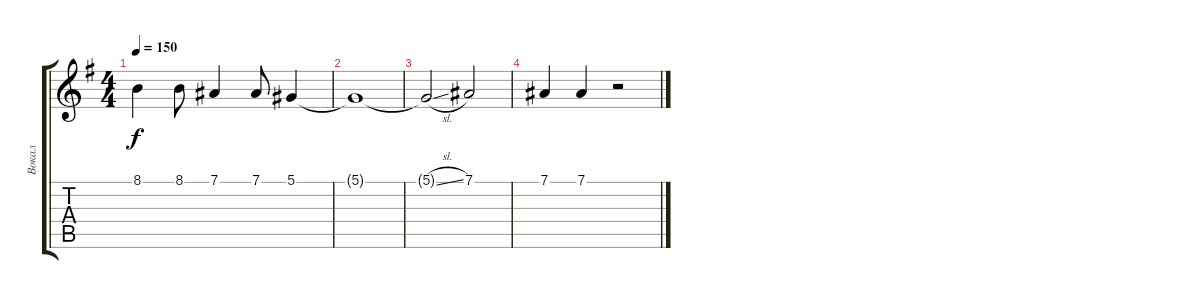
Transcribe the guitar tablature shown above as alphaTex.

\track ("Вокал" "Вокал") {instrument trumpet}
\staff {score tabs}
\tuning (Eb4 Bb3 Gb3 Db3 Ab2 Eb2) {hide}
\ts (4 4)
\tempo 150
\clef g2
\ks eminor
8.1.4{dy f} 8.1.8 7.1.4 7.1.8 5.1.4 |
5.1{t}.1 |
5.1{sl t}.2 7.1.2 |
7.1.4 7.1.4 r.2
